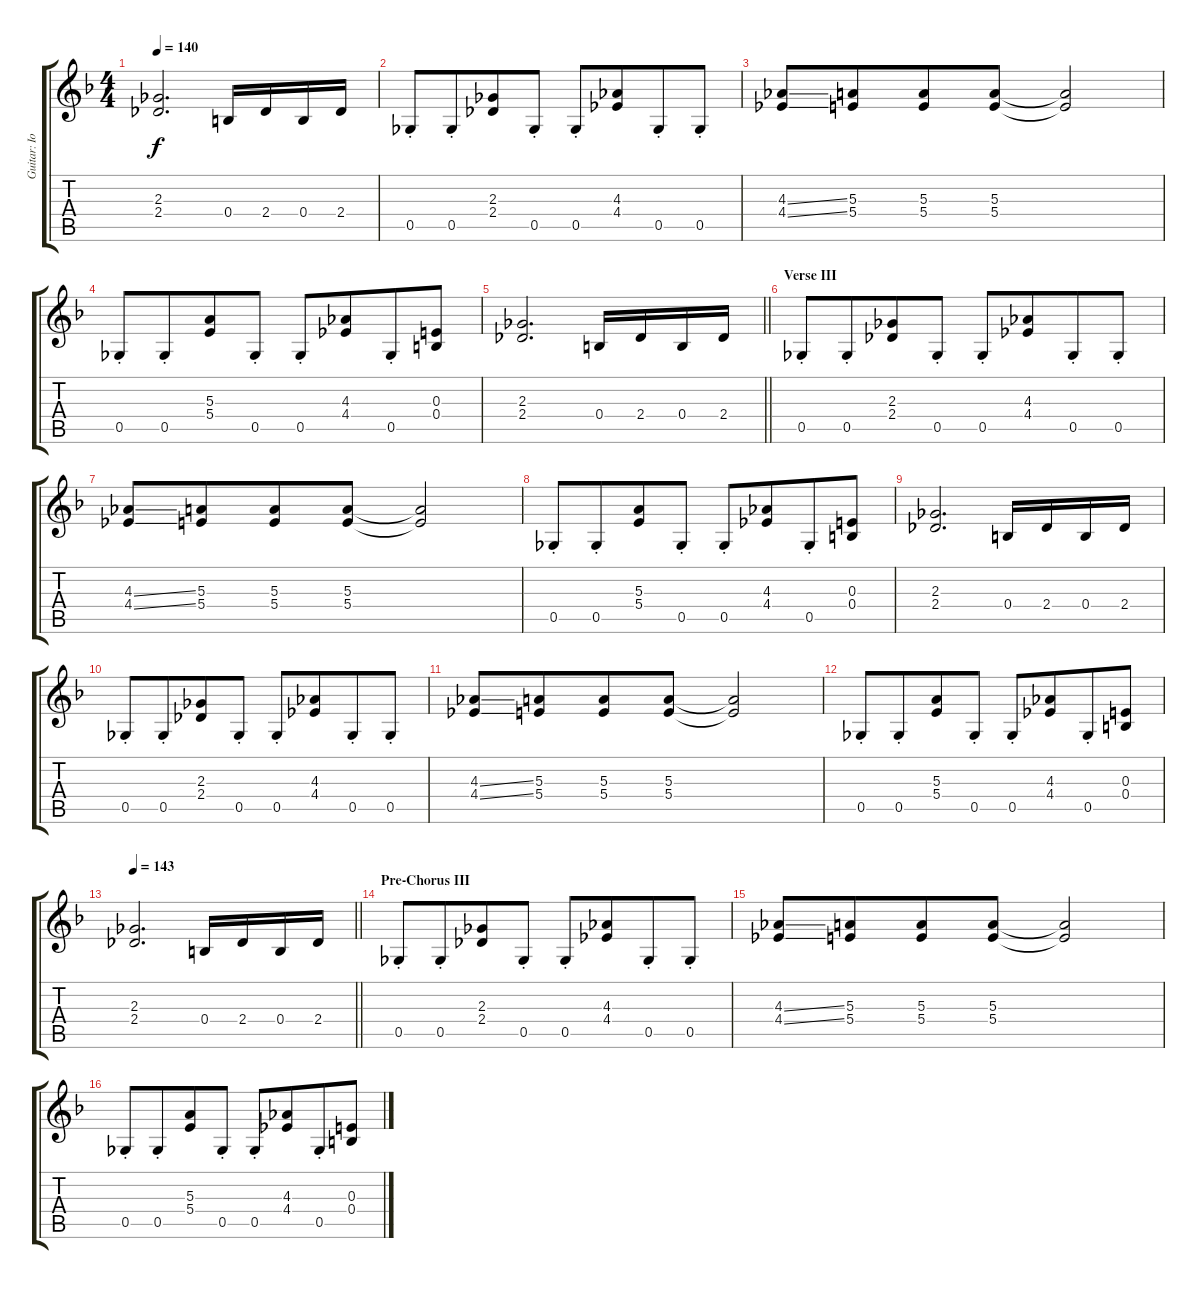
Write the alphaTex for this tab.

\track ("Guitar: IommI" "Guitar: Io") {instrument distortionguitar}
\staff {score tabs}
\tuning (Db4 Ab3 E3 B2 Gb2 Db2) {hide}
\ts (4 4)
\tempo 140
\clef g2
\ks f
(2.3 2.4).2{d dy f} 0.4.16 2.4.16 0.4.16 2.4.16 |
0.5{st}.8 0.5{st}.8{beam merge} (2.3 2.4).8 0.5{st}.8 0.5{st}.8 (4.3 4.4).8{beam merge} 0.5{st}.8 0.5{st}.8 |
(4.3{ss} 4.4{ss}).8 (5.3 5.4).8{beam merge} (5.3 5.4).8 (5.3 5.4).8 (5.3{t} 5.4{t}).2 |
0.5{st}.8 0.5{st}.8{beam merge} (5.3 5.4).8 0.5{st}.8 0.5{st}.8 (4.3 4.4).8{beam merge} 0.5{st}.8 (0.3 0.4).8 |
\barLineRight lightlight
(2.3 2.4).2{d} 0.4.16 2.4.16 0.4.16 2.4.16 |
\section ("" "Verse III")
0.5{st}.8 0.5{st}.8{beam merge} (2.3 2.4).8 0.5{st}.8 0.5{st}.8 (4.3 4.4).8{beam merge} 0.5{st}.8 0.5{st}.8 |
(4.3{ss} 4.4{ss}).8 (5.3 5.4).8{beam merge} (5.3 5.4).8 (5.3 5.4).8 (5.3{t} 5.4{t}).2 |
0.5{st}.8 0.5{st}.8{beam merge} (5.3 5.4).8 0.5{st}.8 0.5{st}.8 (4.3 4.4).8{beam merge} 0.5{st}.8 (0.3 0.4).8 |
(2.3 2.4).2{d} 0.4.16 2.4.16 0.4.16 2.4.16 |
0.5{st}.8 0.5{st}.8{beam merge} (2.3 2.4).8 0.5{st}.8 0.5{st}.8 (4.3 4.4).8{beam merge} 0.5{st}.8 0.5{st}.8 |
(4.3{ss} 4.4{ss}).8 (5.3 5.4).8{beam merge} (5.3 5.4).8 (5.3 5.4).8 (5.3{t} 5.4{t}).2 |
0.5{st}.8 0.5{st}.8{beam merge} (5.3 5.4).8 0.5{st}.8 0.5{st}.8 (4.3 4.4).8{beam merge} 0.5{st}.8 (0.3 0.4).8 |
\tempo 143
\barLineRight lightlight
(2.3 2.4).2{d} 0.4.16 2.4.16 0.4.16 2.4.16 |
\section ("" "Pre-Chorus III")
0.5{st}.8 0.5{st}.8{beam merge} (2.3 2.4).8 0.5{st}.8 0.5{st}.8 (4.3 4.4).8{beam merge} 0.5{st}.8 0.5{st}.8 |
(4.3{ss} 4.4{ss}).8 (5.3 5.4).8{beam merge} (5.3 5.4).8 (5.3 5.4).8 (5.3{t} 5.4{t}).2 |
0.5{st}.8 0.5{st}.8{beam merge} (5.3 5.4).8 0.5{st}.8 0.5{st}.8 (4.3 4.4).8{beam merge} 0.5{st}.8 (0.3 0.4).8
